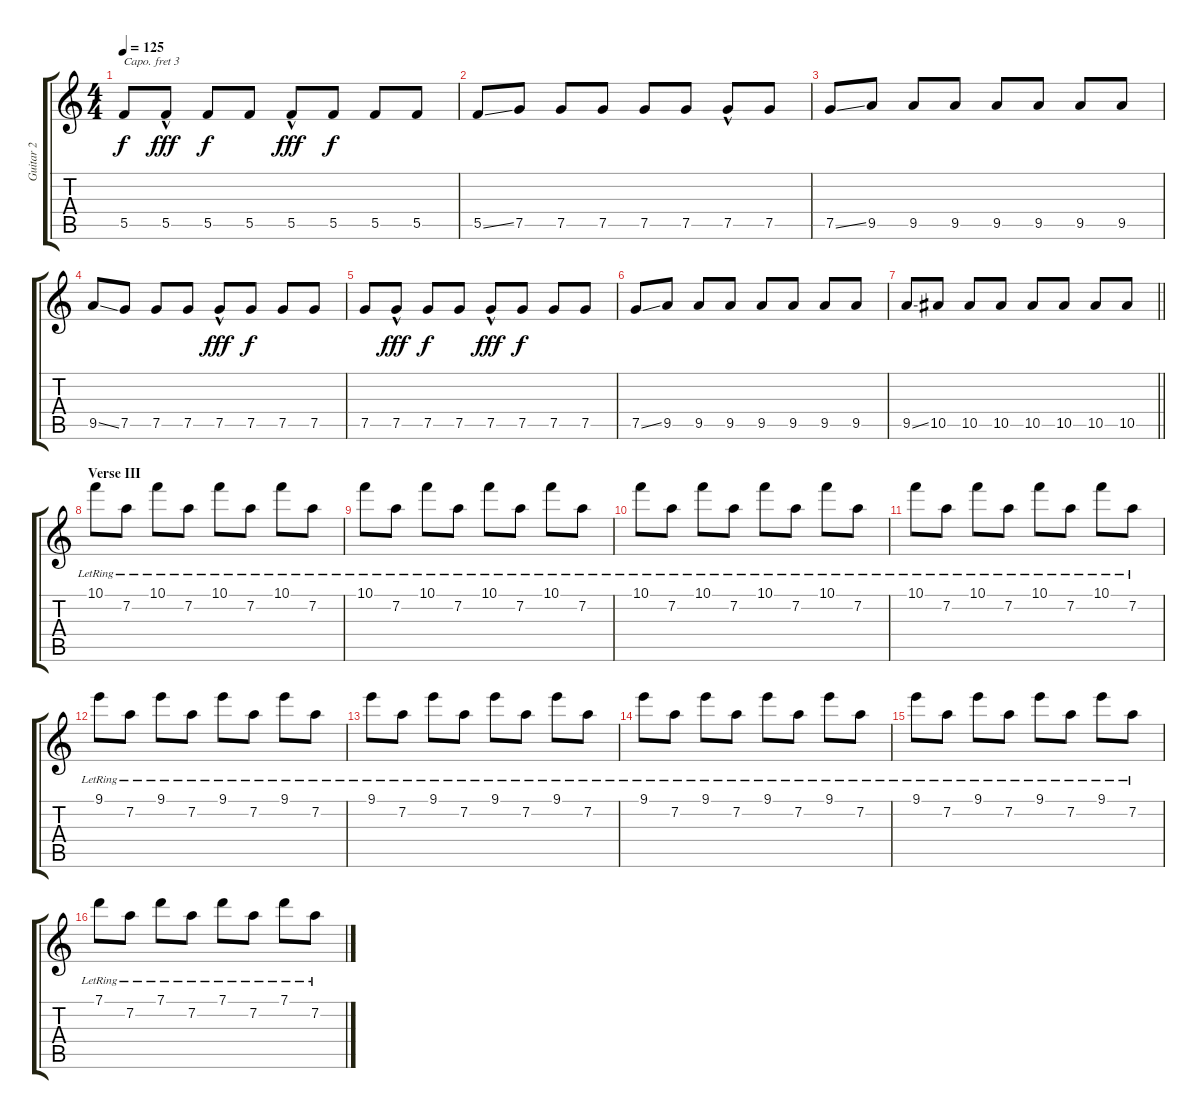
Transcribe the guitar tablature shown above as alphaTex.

\track ("Guitar 2" "Guitar 2") {instrument acousticguitarsteel}
\staff {score tabs}
\capo 3
\tuning (E4 B3 G3 D3 A2 E2) {hide}
\ts (4 4)
\tempo 125
\clef g2
\ks c
5.5.8{dy f} 5.5{hac}.8{dy fff} 5.5.8{dy f} 5.5.8 5.5{hac}.8{dy fff} 5.5.8{dy f} 5.5.8 5.5.8 |
5.5{ss}.8 7.5.8 7.5.8 7.5.8 7.5.8 7.5.8 7.5{hac}.8 7.5.8 |
7.5{ss}.8 9.5.8 9.5.8 9.5.8 9.5.8 9.5.8 9.5.8 9.5.8 |
9.5{ss}.8 7.5.8 7.5.8 7.5.8 7.5{hac}.8{dy fff} 7.5.8{dy f} 7.5.8 7.5.8 |
7.5.8 7.5{hac}.8{dy fff} 7.5.8{dy f} 7.5.8 7.5{hac}.8{dy fff} 7.5.8{dy f} 7.5.8 7.5.8 |
7.5{ss}.8 9.5.8 9.5.8 9.5.8 9.5.8 9.5.8 9.5.8 9.5.8 |
\barLineRight lightlight
9.5{ss}.8 10.5.8 10.5.8 10.5.8 10.5.8 10.5.8 10.5.8 10.5.8 |
\section ("" "Verse III")
10.1{lr}.8 7.2{lr}.8 10.1{lr}.8 7.2{lr}.8 10.1{lr}.8 7.2{lr}.8 10.1{lr}.8 7.2{lr}.8 |
10.1{lr}.8 7.2{lr}.8 10.1{lr}.8 7.2{lr}.8 10.1{lr}.8 7.2{lr}.8 10.1{lr}.8 7.2{lr}.8 |
10.1{lr}.8 7.2{lr}.8 10.1{lr}.8 7.2{lr}.8 10.1{lr}.8 7.2{lr}.8 10.1{lr}.8 7.2{lr}.8 |
10.1{lr}.8 7.2{lr}.8 10.1{lr}.8 7.2{lr}.8 10.1{lr}.8 7.2{lr}.8 10.1{lr}.8 7.2{lr}.8 |
9.1{lr}.8 7.2{lr}.8 9.1{lr}.8 7.2{lr}.8 9.1{lr}.8 7.2{lr}.8 9.1{lr}.8 7.2{lr}.8 |
9.1{lr}.8 7.2{lr}.8 9.1{lr}.8 7.2{lr}.8 9.1{lr}.8 7.2{lr}.8 9.1{lr}.8 7.2{lr}.8 |
9.1{lr}.8 7.2{lr}.8 9.1{lr}.8 7.2{lr}.8 9.1{lr}.8 7.2{lr}.8 9.1{lr}.8 7.2{lr}.8 |
9.1{lr}.8 7.2{lr}.8 9.1{lr}.8 7.2{lr}.8 9.1{lr}.8 7.2{lr}.8 9.1{lr}.8 7.2{lr}.8 |
7.1{lr}.8 7.2{lr}.8 7.1{lr}.8 7.2{lr}.8 7.1{lr}.8 7.2{lr}.8 7.1{lr}.8 7.2{lr}.8
